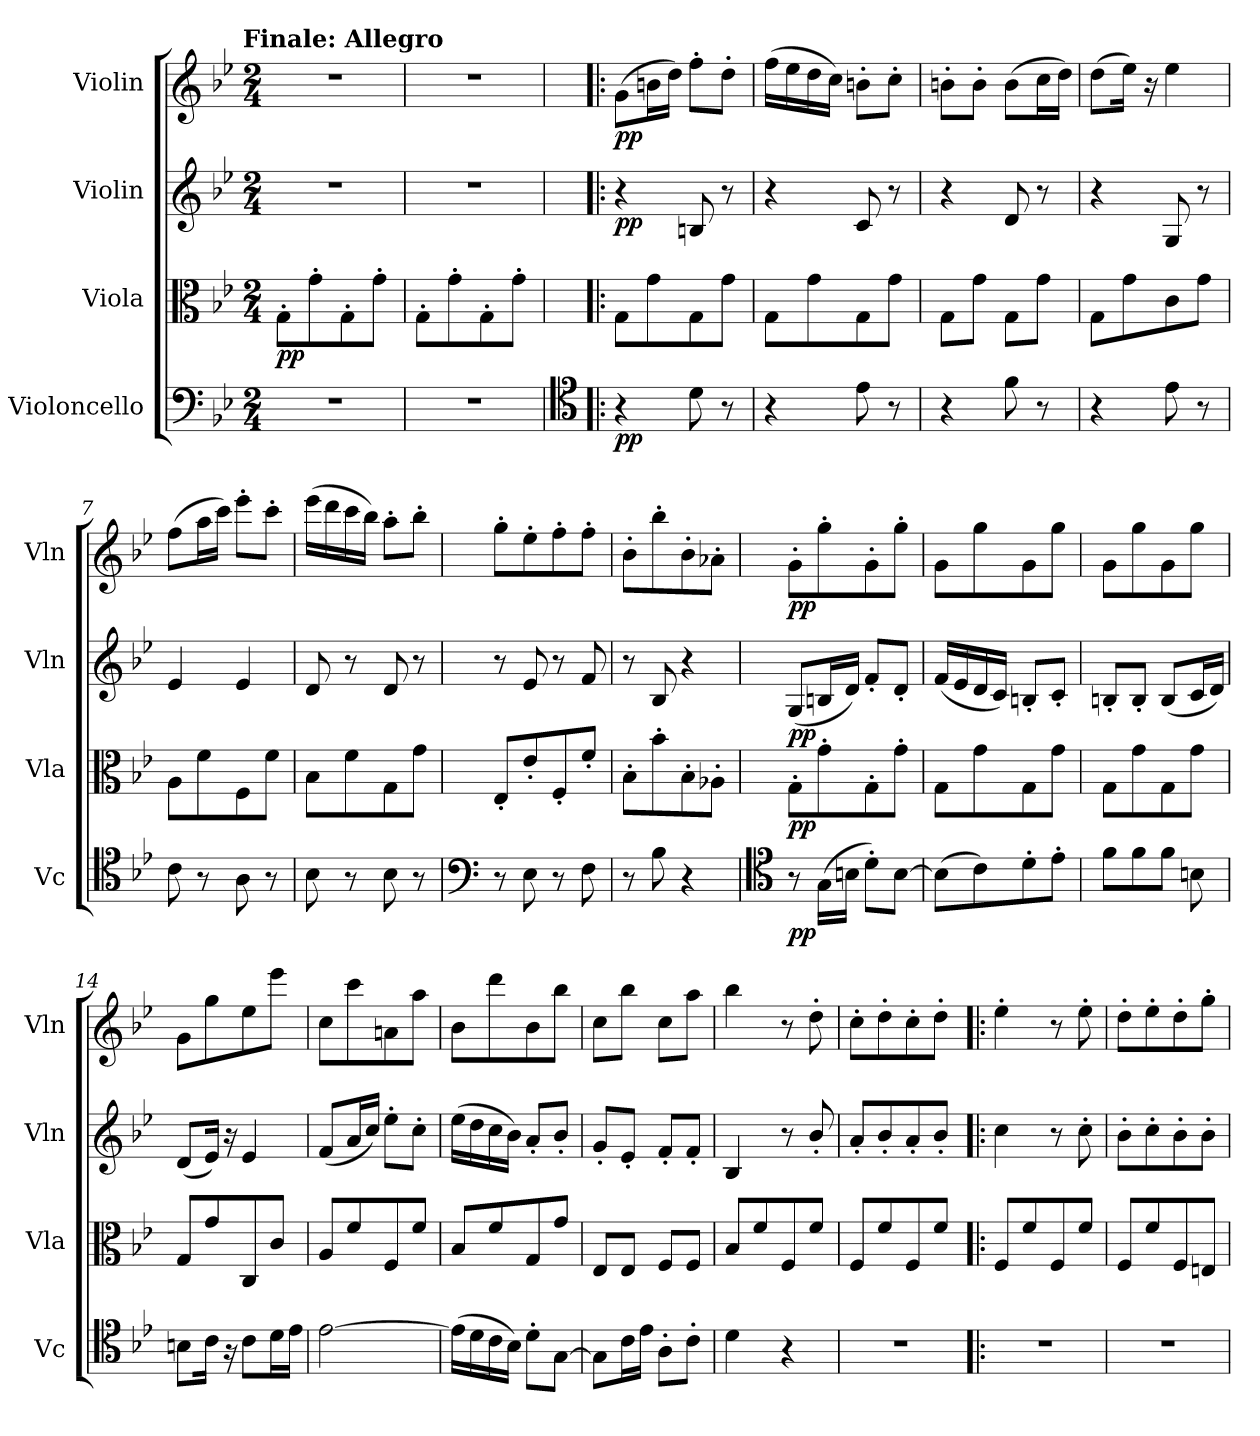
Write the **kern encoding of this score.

**kern	**dynam	**kern	**dynam	**kern	**dynam	**kern	**dynam
*part4	*part4	*part3	*part3	*part2	*part2	*part1	*part1
*staff4	*staff4	*staff3	*staff3	*staff2	*staff2	*staff1	*staff1
*I"Violoncello	*	*I"Viola	*	*I"Violin	*	*I"Violin	*
*I'Vc	*	*I'Vla	*	*I'Vln	*	*I'Vln	*
*clefF4	*	*clefC3	*	*clefG2	*	*clefG2	*
*k[b-e-]	*	*k[b-e-]	*	*k[b-e-]	*	*k[b-e-]	*
!!LO:TX:omd:t=Finale&colon; Allegro
*M2/4	*	*M2/4	*	*M2/4	*	*M2/4	*
*MM132	*	*MM132	*	*MM132	*	*MM132	*
=1	=1	=1	=1	=1	=1	=1	=1
2r	.	8G'\L	pp	2r	.	2r	.
.	.	8g'\	.	.	.	.	.
.	.	8G'\	.	.	.	.	.
.	.	8g'\J	.	.	.	.	.
=2	=2	=2	=2	=2	=2	=2	=2
2r	.	8G'\L	.	2r	.	2r	.
.	.	8g'\	.	.	.	.	.
.	.	8G'\	.	.	.	.	.
.	.	8g'\J	.	.	.	.	.
=3!|:	=3!|:	=3!|:	=3!|:	=3!|:	=3!|:	=3!|:	=3!|:
*clefC4	*	*	*	*	*	*	*
4r	pp	8G\L	.	4r	pp	(8g\L	pp
.	.	8g\	.	.	.	16bn\L	.
.	.	.	.	.	.	16dd\JJ)	.
8d\	.	8G\	.	8Bn/	.	8ff'\L	.
8r	.	8g\J	.	8r	.	8dd'\J	.
=4	=4	=4	=4	=4	=4	=4	=4
4r	.	8G\L	.	4r	.	(16ff\LL	.
.	.	.	.	.	.	16ee-\	.
.	.	8g\	.	.	.	16dd\	.
.	.	.	.	.	.	16cc\JJ)	.
8e-\	.	8G\	.	8c/	.	8bn'\L	.
8r	.	8g\J	.	8r	.	8cc'\J	.
=5	=5	=5	=5	=5	=5	=5	=5
4r	.	8G\L	.	4r	.	8bn'\L	.
.	.	8g\J	.	.	.	8b'\J	.
8f\	.	8G\L	.	8d/	.	(8b\L	.
8r	.	8g\J	.	8r	.	16cc\L	.
.	.	.	.	.	.	16dd\JJ)	.
=6	=6	=6	=6	=6	=6	=6	=6
4r	.	8G\L	.	4r	.	(8dd\L	.
.	.	8g\	.	.	.	16ee-\Jk)	.
.	.	.	.	.	.	16r	.
8e-\	.	8c\	.	8G/	.	4ee-\	.
8r	.	8g\J	.	8r	.	.	.
=7	=7	=7	=7	=7	=7	=7	=7
8c\	.	8A\L	.	4e-/	.	(8ff\L	.
8r	.	8f\	.	.	.	16aa\L	.
.	.	.	.	.	.	16ccc\JJ)	.
8A\	.	8F\	.	4e-/	.	8eee-'\L	.
8r	.	8f\J	.	.	.	8ccc'\J	.
=8	=8	=8	=8	=8	=8	=8	=8
8B-\	.	8B-\L	.	8d/	.	(16eee-\LL	.
.	.	.	.	.	.	16ddd\	.
8r	.	8f\	.	8r	.	16ccc\	.
.	.	.	.	.	.	16bb-\JJ)	.
8B-\	.	8G\	.	8d/	.	8aa'\L	.
8r	.	8g\J	.	8r	.	8bb-'\J	.
=9	=9	=9	=9	=9	=9	=9	=9
*clefF4	*	*	*	*	*	*	*
8r	.	8E-'/L	.	8r	.	8gg'\L	.
8E-\	.	8e-'/	.	8e-/	.	8ee-'\	.
8r	.	8F'/	.	8r	.	8ff'\	.
8F\	.	8f'/J	.	8f/	.	8ff'\J	.
=10	=10	=10	=10	=10	=10	=10	=10
8r	.	8B-'\L	.	8r	.	8b-'\L	.
8B-\	.	8b-'\	.	8B-/	.	8bb-'\	.
4r	.	8B-'\	.	4r	.	8b-'\	.
.	.	8A-X'\J	.	.	.	8a-X'\J	.
=11	=11	=11	=11	=11	=11	=11	=11
*clefC4	*	*	*	*	*	*	*
8r	pp	8G'\L	pp	(8G/L	pp	8g'\L	pp
(16G\LL	.	8g'\	.	16Bn/L	.	8gg'\	.
16Bn\JJ	.	.	.	16d/JJ)	.	.	.
8d'\L)	.	8G'\	.	8f'/L	.	8g'\	.
[8B\J	.	8g'\J	.	8d'/J	.	8gg'\J	.
=12	=12	=12	=12	=12	=12	=12	=12
(8B\L]	.	8G\L	.	(16f/LL	.	8g\L	.
.	.	.	.	16e-/	.	.	.
8c\)	.	8g\	.	16d/	.	8gg\	.
.	.	.	.	16c/JJ)	.	.	.
8d'\	.	8G\	.	8Bn'/L	.	8g\	.
8e-'\J	.	8g\J	.	8c'/J	.	8gg\J	.
=13	=13	=13	=13	=13	=13	=13	=13
8f\L	.	8G\L	.	8Bn'/L	.	8g\L	.
8f\	.	8g\	.	8B'/J	.	8gg\	.
8f\J	.	8G\	.	(8B/L	.	8g\	.
8Bn\	.	8g\J	.	16c/L	.	8gg\J	.
.	.	.	.	16d/JJ)	.	.	.
=14	=14	=14	=14	=14	=14	=14	=14
8Bn\L	.	8G\L	.	(8d/L	.	8g\L	.
16c\Jk	.	8g\	.	16e-/Jk)	.	8gg\	.
16r	.	.	.	16r	.	.	.
8c\L	.	8C/	.	4e-/	.	8ee-\	.
16d\L	.	8c/J	.	.	.	8eee-\J	.
16e-\JJ	.	.	.	.	.	.	.
=15	=15	=15	=15	=15	=15	=15	=15
[2e-\	.	8A/L	.	(8f/L	.	8cc\L	.
.	.	8f/	.	16a/L	.	8ccc\	.
.	.	.	.	16cc/JJ)	.	.	.
.	.	8F/	.	8ee-'\L	.	8an\	.
.	.	8f/J	.	8cc'\J	.	8aa\J	.
=16	=16	=16	=16	=16	=16	=16	=16
(16e-\LL]	.	8B-/L	.	(16ee-\LL	.	8b-\L	.
16d\	.	.	.	16dd\	.	.	.
16c\	.	8f/	.	16cc\	.	8ddd\	.
16B-\JJ)	.	.	.	16b-\JJ)	.	.	.
8d'\L	.	8G/	.	8a'/L	.	8b-\	.
[8G\J	.	8g/J	.	8b-'/J	.	8bb-\J	.
=17	=17	=17	=17	=17	=17	=17	=17
8G\L]	.	8E-/L	.	8g'/L	.	8cc\L	.
16c\L	.	8E-/J	.	8e-'/J	.	8bb-\J	.
16e-\JJ	.	.	.	.	.	.	.
8A'\L	.	8F/L	.	8f'/L	.	8cc\L	.
8c'\J	.	8F/J	.	8f'/J	.	8aa\J	.
=18	=18	=18	=18	=18	=18	=18	=18
4d\	.	8B-/L	.	4B-/	.	4bb-\	.
.	.	8f/	.	.	.	.	.
4r	.	8F/	.	8r	.	8r	.
.	.	8f/J	.	8b-'/	.	8dd'\	.
=19	=19	=19	=19	=19	=19	=19	=19
2r	.	8F/L	.	8a'/L	.	8cc'\L	.
.	.	8f/	.	8b-'/	.	8dd'\	.
.	.	8F/	.	8a'/	.	8cc'\	.
.	.	8f/J	.	8b-'/J	.	8dd'\J	.
=20!|:	=20!|:	=20!|:	=20!|:	=20!|:	=20!|:	=20!|:	=20!|:
2r	.	8F/L	.	4cc\	.	4ee-'\	.
.	.	8f/	.	.	.	.	.
.	.	8F/	.	8r	.	8r	.
.	.	8f/J	.	8cc'\	.	8ee-'\	.
=21	=21	=21	=21	=21	=21	=21	=21
2r	.	8F/L	.	8b-'\L	.	8dd'\L	.
.	.	8f/	.	8cc'\	.	8ee-'\	.
.	.	8F/	.	8b-'\	.	8dd'\	.
.	.	8En/J	.	8b-'\J	.	8gg'\J	.
=	=	=	=	=	=	=	=
*-	*-	*-	*-	*-	*-	*-	*-
